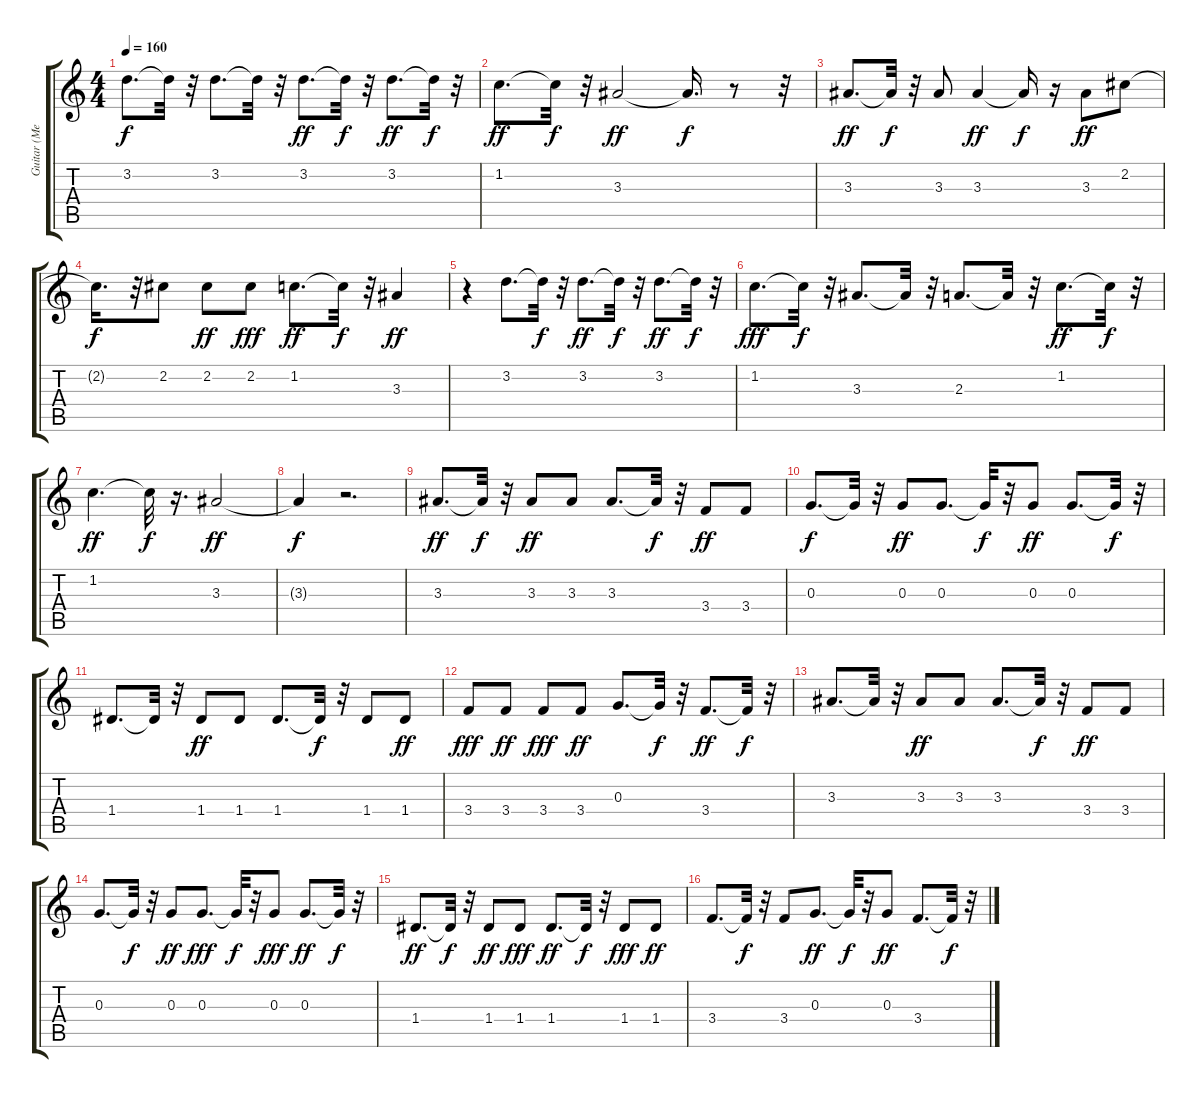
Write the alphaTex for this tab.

\track ("Guitar (Melody Doubled)" "Guitar (Me") {instrument acousticguitarsteel}
\staff {score tabs}
\tuning (E4 B3 G3 D3 A2 E2) {hide}
\ts (4 4)
\tempo 160
\clef g2
\ks c
3.2.8{d dy f} 3.2{t}.32 r.32 3.2.8{d} 3.2{t}.32 r.32 3.2.8{d dy ff} 3.2{t}.32{dy f} r.32 3.2.8{d dy ff} 3.2{t}.32{dy f} r.32 |
1.2.8{d dy ff} 1.2{t}.32{dy f} r.32 3.3.2{dy ff} 3.3{t}.16{d dy f} r.8 r.32 |
3.3.8{d dy ff} 3.3{t}.32{dy f} r.32 3.3.8 3.3.4{dy ff} 3.3{t}.16{dy f} r.16 3.3.8{dy ff} 2.2.8 |
2.2{t}.16{d dy f} r.32 2.2.8 2.2.8{dy ff} 2.2.8{dy fff} 1.2.8{d dy ff} 1.2{t}.32{dy f} r.32 3.3.4{dy ff} |
r.4 3.2.8{d} 3.2{t}.32{dy f} r.32 3.2.8{d dy ff} 3.2{t}.32{dy f} r.32 3.2.8{d dy ff} 3.2{t}.32{dy f} r.32 |
1.2.8{d dy fff} 1.2{t}.32{dy f} r.32 3.3.8{d} 3.3{t}.32 r.32 2.3.8{d} 2.3{t}.32 r.32 1.2.8{d dy ff} 1.2{t}.32{dy f} r.32 |
1.2.4{d dy ff} 1.2{t}.32{dy f} r.16{d} 3.3.2{dy ff} |
3.3{t}.4{dy f} r.2{d} |
3.3.8{d dy ff} 3.3{t}.32{dy f} r.32 3.3.8{dy ff} 3.3.8 3.3.8{d} 3.3{t}.32{dy f} r.32 3.4.8{dy ff} 3.4.8 |
0.3.8{d dy f} 0.3{t}.32 r.32 0.3.8{dy ff} 0.3.8{d} 0.3{t}.32{dy f} r.32 0.3.8{dy ff} 0.3.8{d} 0.3{t}.32{dy f} r.32 |
1.4.8{d} 1.4{t}.32 r.32 1.4.8{dy ff} 1.4.8 1.4.8{d} 1.4{t}.32{dy f} r.32 1.4.8 1.4.8{dy ff} |
3.4.8{dy fff} 3.4.8{dy ff} 3.4.8{dy fff} 3.4.8{dy ff} 0.3.8{d} 0.3{t}.32{dy f} r.32 3.4.8{d dy ff} 3.4{t}.32{dy f} r.32 |
3.3.8{d} 3.3{t}.32 r.32 3.3.8{dy ff} 3.3.8 3.3.8{d} 3.3{t}.32{dy f} r.32 3.4.8{dy ff} 3.4.8 |
0.3.8{d} 0.3{t}.32{dy f} r.32 0.3.8{dy ff} 0.3.8{d dy fff} 0.3{t}.32{dy f} r.32 0.3.8{dy fff} 0.3.8{d dy ff} 0.3{t}.32{dy f} r.32 |
1.4.8{d dy ff} 1.4{t}.32{dy f} r.32 1.4.8{dy ff} 1.4.8{dy fff} 1.4.8{d dy ff} 1.4{t}.32{dy f} r.32 1.4.8{dy fff} 1.4.8{dy ff} |
3.4.8{d} 3.4{t}.32{dy f} r.32 3.4.8 0.3.8{d dy ff} 0.3{t}.32{dy f} r.32 0.3.8{dy ff} 3.4.8{d} 3.4{t}.32{dy f} r.32
